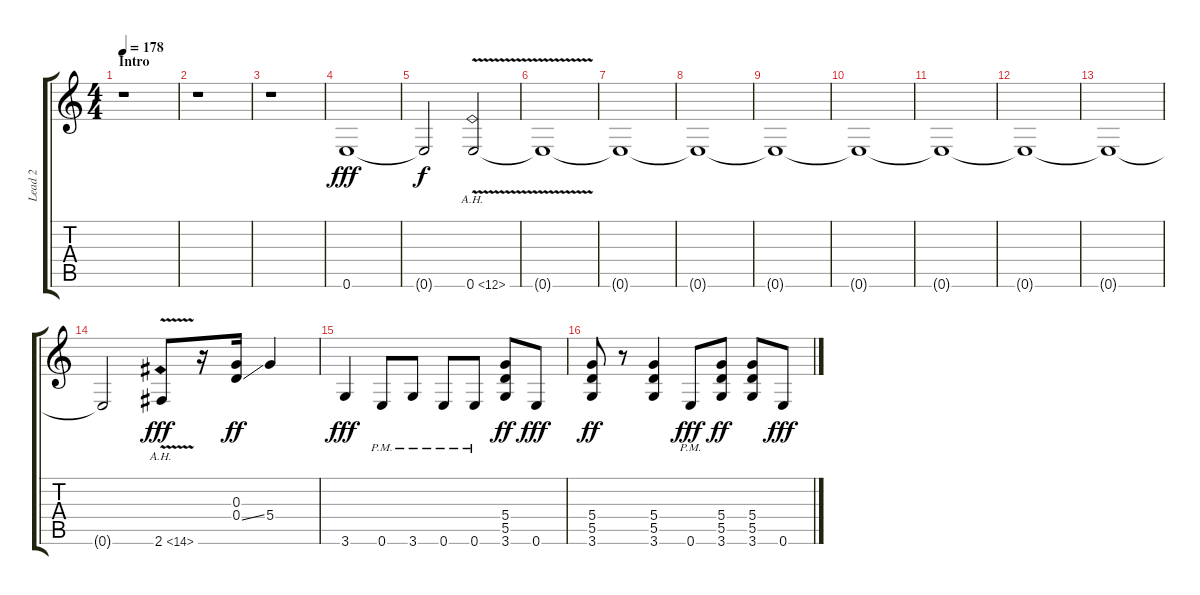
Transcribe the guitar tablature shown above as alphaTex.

\track ("Lead 2" "Lead 2") {instrument distortionguitar}
\staff {score tabs}
\tuning (E4 B3 G3 D3 A2 E2) {hide}
\ts (4 4)
\section ("" "Intro")
\tempo 178
\clef g2
\ks c
r.1{dy fff instrument distortionguitar} |
r.1 |
r.1 |
0.6.1 |
0.6{t}.2{dy f} 0.6{ah 12 v}.2 |
0.6{t}.1 |
0.6{t}.1 |
0.6{t}.1 |
0.6{t}.1 |
0.6{t}.1 |
0.6{t}.1 |
0.6{t}.1 |
0.6{t}.1 |
0.6{t}.2 2.6{ah 12 v}.8{dy fff} r.16 (0.3 0.4{ss}).16{dy ff} 5.4.4 |
3.6.4{dy fff} 0.6{pm}.8 3.6{pm}.8 0.6{pm}.8 0.6{pm}.8 (5.4 5.5 3.6).8{dy ff volume 13} 0.6.8{dy fff volume 16} |
(5.4 5.5 3.6).8{dy ff volume 13} r.8 (5.4 5.5 3.6).4 0.6{pm}.8{dy fff volume 16} (5.4 5.5 3.6).8{dy ff volume 13} (5.4 5.5 3.6).8 0.6.8{dy fff volume 16}
